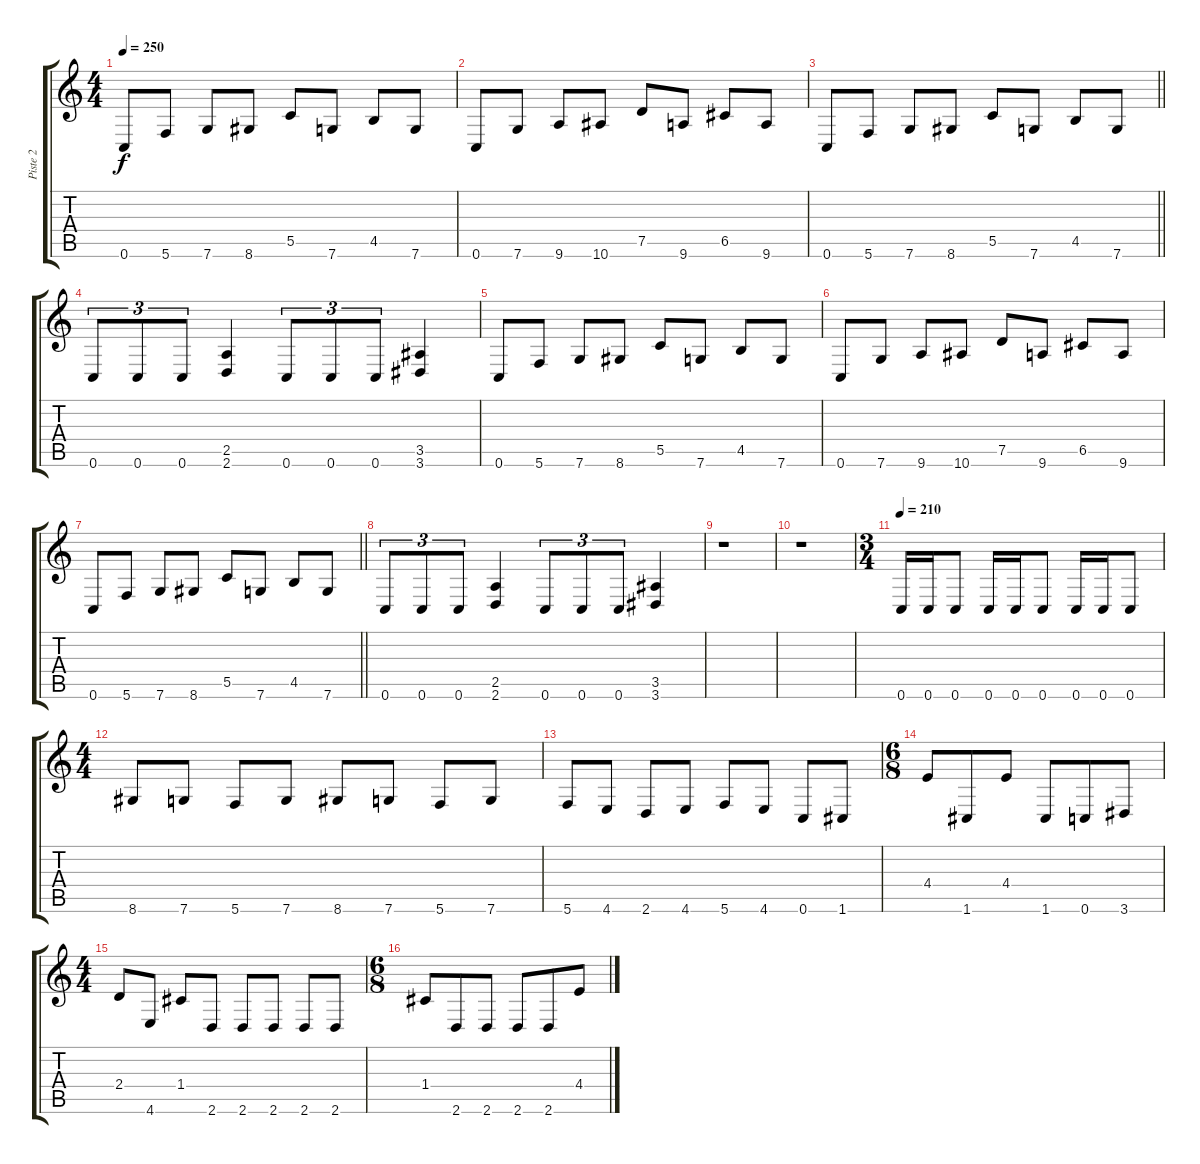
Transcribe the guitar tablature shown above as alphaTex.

\track ("Piste 2" "Piste 2") {instrument distortionguitar}
\staff {score tabs}
\tuning (D4 A3 F3 C3 G2 C2) {hide}
\ts (4 4)
\tempo 250
\clef g2
\ks c
0.6.8{dy f} 5.6.8 7.6.8 8.6.8 5.5.8 7.6.8 4.5.8 7.6.8 |
0.6.8 7.6.8 9.6.8 10.6.8 7.5.8 9.6.8 6.5.8 9.6.8 |
\barLineRight lightlight
0.6.8 5.6.8 7.6.8 8.6.8 5.5.8 7.6.8 4.5.8 7.6.8 |
0.6.8{tu (3 2)} 0.6.8{tu (3 2)} 0.6.8{tu (3 2)} (2.5 2.6).4 0.6.8{tu (3 2)} 0.6.8{tu (3 2)} 0.6.8{tu (3 2)} (3.5 3.6).4 |
0.6.8 5.6.8 7.6.8 8.6.8 5.5.8 7.6.8 4.5.8 7.6.8 |
0.6.8 7.6.8 9.6.8 10.6.8 7.5.8 9.6.8 6.5.8 9.6.8 |
\barLineRight lightlight
0.6.8 5.6.8 7.6.8 8.6.8 5.5.8 7.6.8 4.5.8 7.6.8 |
0.6.8{tu (3 2)} 0.6.8{tu (3 2)} 0.6.8{tu (3 2)} (2.5 2.6).4 0.6.8{tu (3 2)} 0.6.8{tu (3 2)} 0.6.8{tu (3 2)} (3.5 3.6).4 |
r.1 |
r.1 |
\ts (3 4)
\tempo 210
0.6.16 0.6.16 0.6.8 0.6.16 0.6.16 0.6.8 0.6.16 0.6.16 0.6.8 |
\ts (4 4)
8.6.8 7.6.8 5.6.8 7.6.8 8.6.8 7.6.8 5.6.8 7.6.8 |
5.6.8 4.6.8 2.6.8 4.6.8 5.6.8 4.6.8 0.6.8 1.6.8 |
\ts (6 8)
4.4.8 1.6.8 4.4.8 1.6.8 0.6.8 3.6.8 |
\ts (4 4)
2.4.8 4.6.8 1.4.8 2.6.8 2.6.8 2.6.8 2.6.8 2.6.8 |
\ts (6 8)
1.4.8 2.6.8 2.6.8 2.6.8 2.6.8 4.4.8
